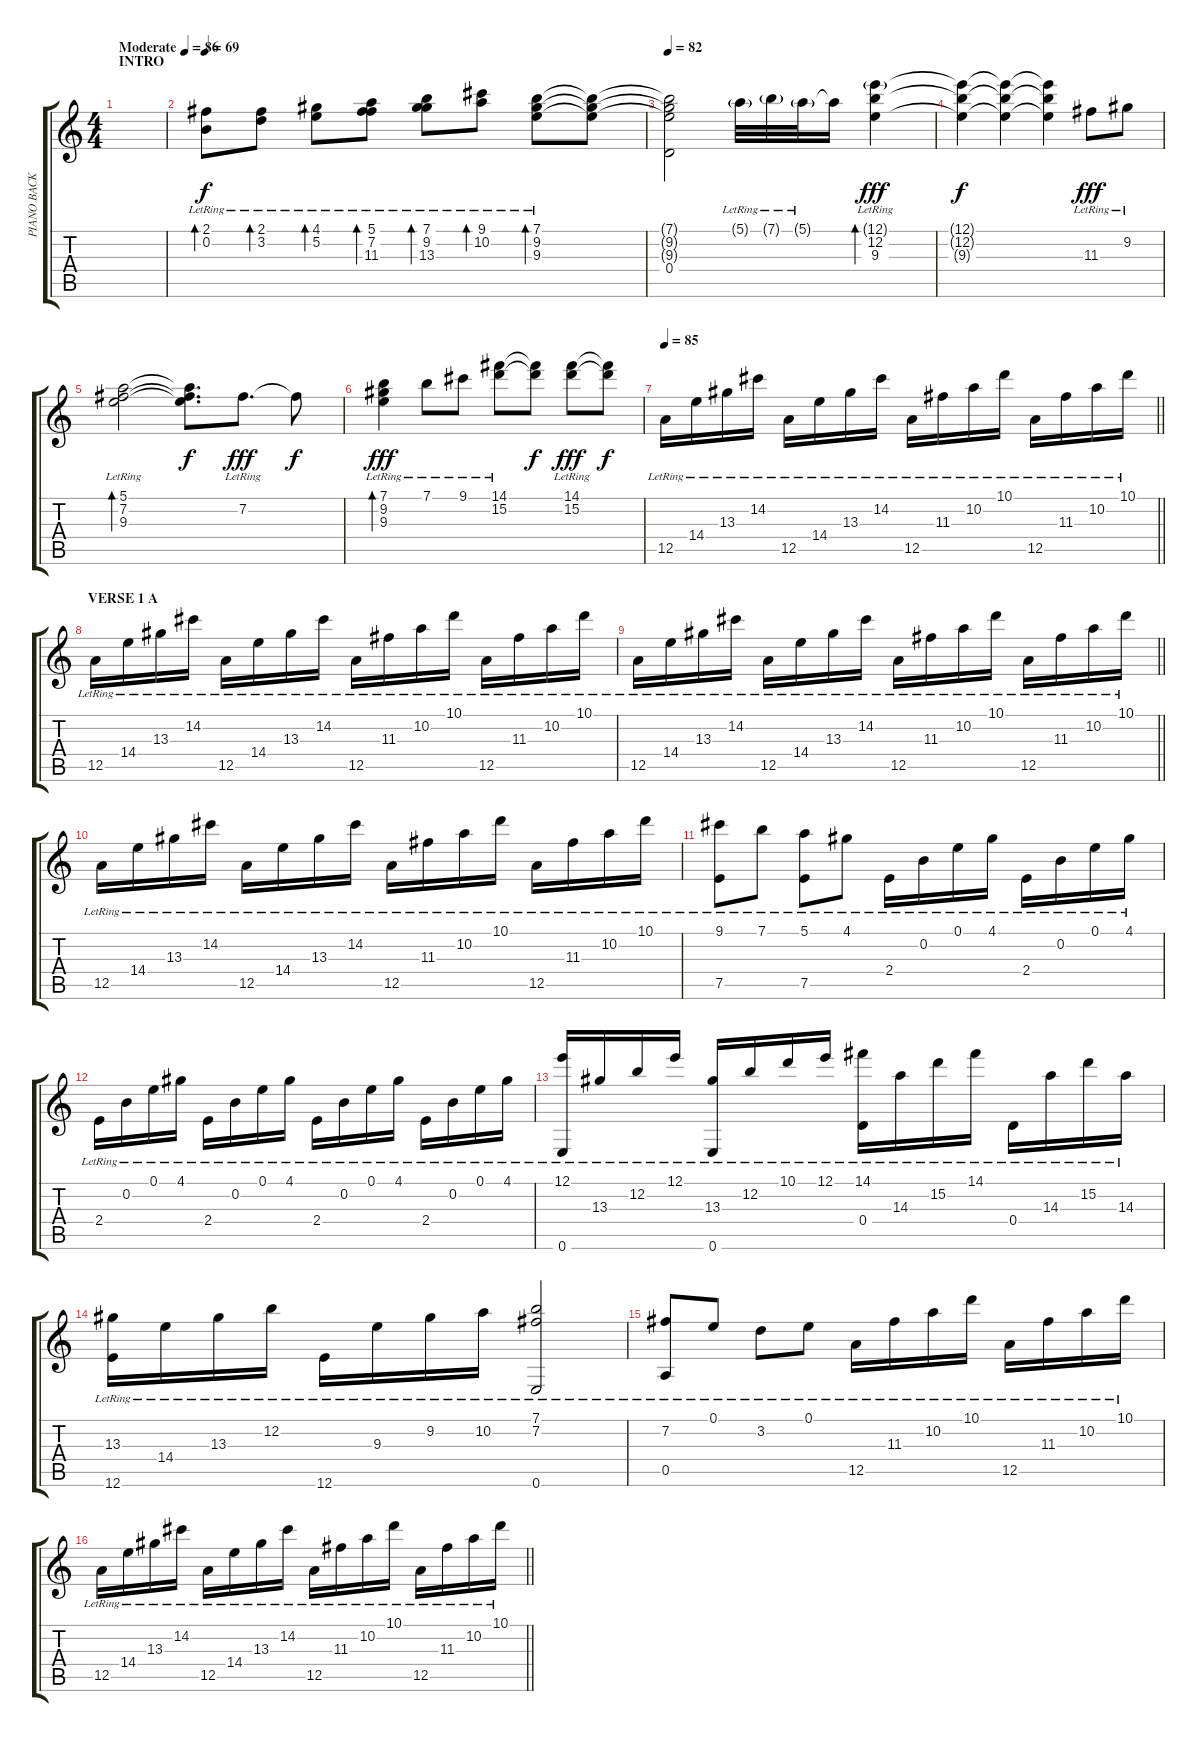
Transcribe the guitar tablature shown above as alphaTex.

\track ("PIANO BACKING 2" "PIANO BACK") {instrument acousticguitarnylon}
\staff {score tabs}
\tuning (E4 B3 G3 D3 A2 E2) {hide}
\ts (4 4)
\section ("" "INTRO")
\tempo (86 "Moderate")
\clef g2
\ks c
|
\tempo 69
(2.1{lr} 0.2{lr}).8{bd 480} (2.1{lr} 3.2{lr}).8{bd 480} (4.1{lr} 5.2{lr}).8{bd 480} (5.1{lr} 7.2{lr} 11.3{lr}).8{bd 480} (7.1{lr} 9.2{lr} 13.3{lr}).8{bd 480} (9.1{lr} 10.2{lr}).8{bd 480} (7.1{lr} 9.2{lr} 9.3{lr}).8{bd 480} (7.1{t} 9.2{t} 9.3{t}).8 |
\tempo 82
(7.1{t} 9.2{t} 9.3{t} 0.4).2{dy f} 5.1{g lr}.32 7.1{g lr}.32 5.1{g lr}.32 5.1{t}.16 (12.1{g lr} 12.2{lr} 9.3{lr}).4{bd 120 dy fff} |
(12.1{t} 12.2{t} 9.3{t}).4{dy f} (12.1{t} 12.2{t} 9.3{t}).4 (12.1{t} 12.2{t} 9.3{t}).4 11.3{lr}.8{dy fff} 9.2{lr}.8 |
(5.1{lr} 7.2{lr} 9.3{lr}).2{bd 240} (5.1{t} 7.2{t} 9.3{t}).8{d dy f} 7.2{lr}.8{d dy fff} 7.2{t}.8{dy f} |
(7.1{lr} 9.2{lr} 9.3{lr}).4{bd 480 dy fff} 7.1{lr}.8 9.1{lr}.8 (14.1{lr} 15.2{lr}).8 (14.1{t} 15.2{t}).8{dy f} (14.1{lr} 15.2{lr}).8{dy fff} (14.1{t} 15.2{t}).8{dy f} |
\tempo 85
\barLineRight lightlight
12.5{lr}.16 14.4{lr}.16 13.3{lr}.16 14.2{lr}.16 12.5{lr}.16 14.4{lr}.16 13.3{lr}.16 14.2{lr}.16 12.5{lr}.16 11.3{lr}.16 10.2{lr}.16 10.1{lr}.16 12.5{lr}.16 11.3{lr}.16 10.2{lr}.16 10.1{lr}.16 |
\section ("" "VERSE 1 A")
12.5{lr}.16 14.4{lr}.16 13.3{lr}.16 14.2{lr}.16 12.5{lr}.16 14.4{lr}.16 13.3{lr}.16 14.2{lr}.16 12.5{lr}.16 11.3{lr}.16 10.2{lr}.16 10.1{lr}.16 12.5{lr}.16 11.3{lr}.16 10.2{lr}.16 10.1{lr}.16 |
\barLineRight lightlight
12.5{lr}.16 14.4{lr}.16 13.3{lr}.16 14.2{lr}.16 12.5{lr}.16 14.4{lr}.16 13.3{lr}.16 14.2{lr}.16 12.5{lr}.16 11.3{lr}.16 10.2{lr}.16 10.1{lr}.16 12.5{lr}.16 11.3{lr}.16 10.2{lr}.16 10.1{lr}.16 |
12.5{lr}.16 14.4{lr}.16 13.3{lr}.16 14.2{lr}.16 12.5{lr}.16 14.4{lr}.16 13.3{lr}.16 14.2{lr}.16 12.5{lr}.16 11.3{lr}.16 10.2{lr}.16 10.1{lr}.16 12.5{lr}.16 11.3{lr}.16 10.2{lr}.16 10.1{lr}.16 |
(9.1{lr} 7.5{lr}).8 7.1{lr}.8 (5.1{lr} 7.5{lr}).8 4.1{lr}.8 2.4{lr}.16 0.2{lr}.16 0.1{lr}.16 4.1{lr}.16 2.4{lr}.16 0.2{lr}.16 0.1{lr}.16 4.1{lr}.16 |
2.4{lr}.16 0.2{lr}.16 0.1{lr}.16 4.1{lr}.16 2.4{lr}.16 0.2{lr}.16 0.1{lr}.16 4.1{lr}.16 2.4{lr}.16 0.2{lr}.16 0.1{lr}.16 4.1{lr}.16 2.4{lr}.16 0.2{lr}.16 0.1{lr}.16 4.1{lr}.16 |
(12.1{lr} 0.6{lr}).16 13.3{lr}.16 12.2{lr}.16 12.1{lr}.16 (13.3{lr} 0.6{lr}).16 12.2{lr}.16 10.1{lr}.16 12.1{lr}.16 (14.1{lr} 0.4{lr}).16 14.3{lr}.16 15.2{lr}.16 14.1{lr}.16 0.4{lr}.16 14.3{lr}.16 15.2{lr}.16 14.3{lr}.16 |
(13.3{lr} 12.6{lr}).16 14.4{lr}.16 13.3{lr}.16 12.2{lr}.16 12.6{lr}.16 9.3{lr}.16 9.2{lr}.16 10.2{lr}.16 (7.1{lr} 7.2{lr} 0.6{lr}).2 |
(7.2{lr} 0.5{lr}).8 0.1{lr}.8 3.2{lr}.8 0.1{lr}.8 12.5{lr}.16 11.3{lr}.16 10.2{lr}.16 10.1{lr}.16 12.5{lr}.16 11.3{lr}.16 10.2{lr}.16 10.1{lr}.16 |
\barLineRight lightlight
12.5{lr}.16 14.4{lr}.16 13.3{lr}.16 14.2{lr}.16 12.5{lr}.16 14.4{lr}.16 13.3{lr}.16 14.2{lr}.16 12.5{lr}.16 11.3{lr}.16 10.2{lr}.16 10.1{lr}.16 12.5{lr}.16 11.3{lr}.16 10.2{lr}.16 10.1{lr}.16
